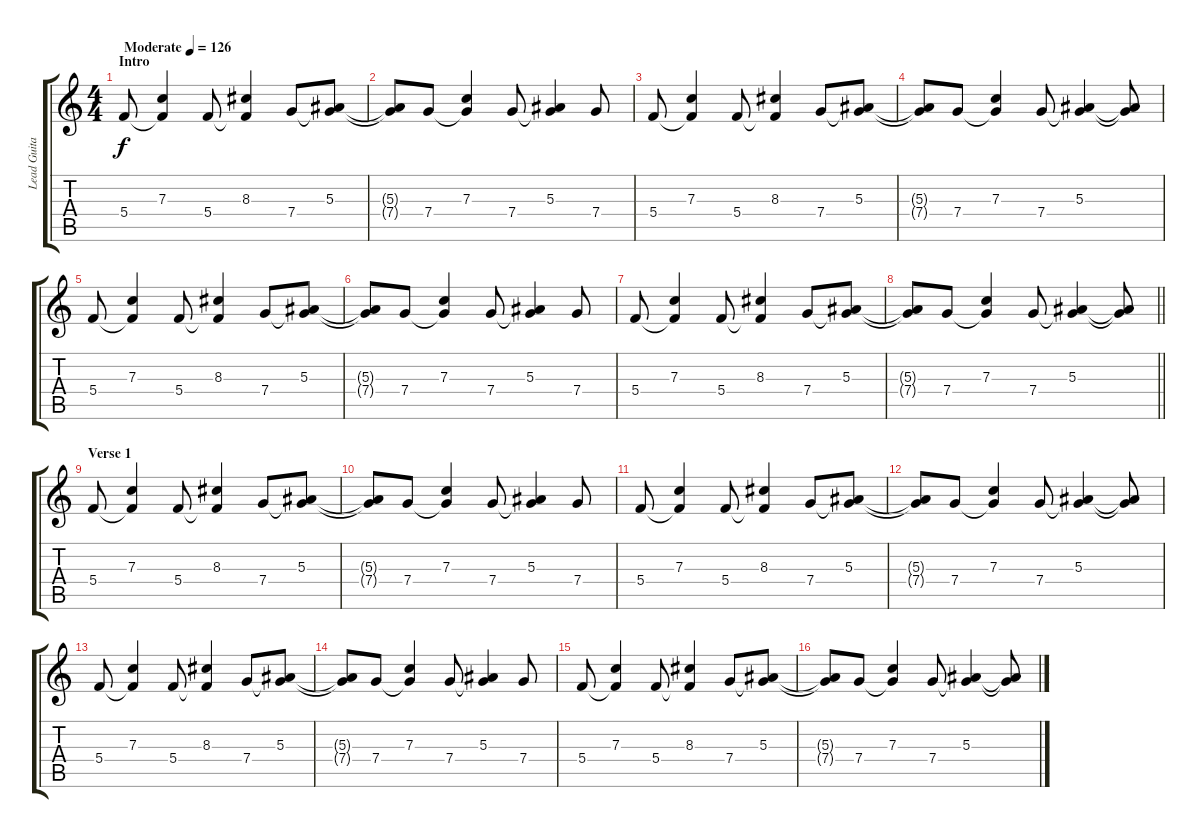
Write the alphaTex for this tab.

\track ("Lead Guitar (clean)" "Lead Guita") {instrument electricguitarclean}
\staff {score tabs}
\tuning (D4 A3 F3 C3 G2 C2) {hide}
\ts (4 4)
\section ("" "Intro")
\tempo (126 "Moderate")
\clef g2
\ks c
5.4.8{dy f instrument electricguitarclean} (7.3 5.4{t}).4 5.4.8 (8.3 5.4{t}).4 7.4.8 (5.3 7.4{t}).8 |
(5.3{t} 7.4{t}).8 7.4.8 (7.3 7.4{t}).4 7.4.8 (5.3 7.4{t}).4 7.4.8 |
5.4.8 (7.3 5.4{t}).4 5.4.8 (8.3 5.4{t}).4 7.4.8 (5.3 7.4{t}).8 |
(5.3{t} 7.4{t}).8 7.4.8 (7.3 7.4{t}).4 7.4.8 (5.3 7.4{t}).4 (5.3{t} 7.4{t}).8 |
5.4.8 (7.3 5.4{t}).4 5.4.8 (8.3 5.4{t}).4 7.4.8 (5.3 7.4{t}).8 |
(5.3{t} 7.4{t}).8 7.4.8 (7.3 7.4{t}).4 7.4.8 (5.3 7.4{t}).4 7.4.8 |
5.4.8 (7.3 5.4{t}).4 5.4.8 (8.3 5.4{t}).4 7.4.8 (5.3 7.4{t}).8 |
\barLineRight lightlight
(5.3{t} 7.4{t}).8 7.4.8 (7.3 7.4{t}).4 7.4.8 (5.3 7.4{t}).4 (5.3{t} 7.4{t}).8 |
\section ("" "Verse 1")
5.4.8 (7.3 5.4{t}).4 5.4.8 (8.3 5.4{t}).4 7.4.8 (5.3 7.4{t}).8 |
(5.3{t} 7.4{t}).8 7.4.8 (7.3 7.4{t}).4 7.4.8 (5.3 7.4{t}).4 7.4.8 |
5.4.8 (7.3 5.4{t}).4 5.4.8 (8.3 5.4{t}).4 7.4.8 (5.3 7.4{t}).8 |
(5.3{t} 7.4{t}).8 7.4.8 (7.3 7.4{t}).4 7.4.8 (5.3 7.4{t}).4 (5.3{t} 7.4{t}).8 |
5.4.8 (7.3 5.4{t}).4 5.4.8 (8.3 5.4{t}).4 7.4.8 (5.3 7.4{t}).8 |
(5.3{t} 7.4{t}).8 7.4.8 (7.3 7.4{t}).4 7.4.8 (5.3 7.4{t}).4 7.4.8 |
5.4.8 (7.3 5.4{t}).4 5.4.8 (8.3 5.4{t}).4 7.4.8 (5.3 7.4{t}).8 |
(5.3{t} 7.4{t}).8 7.4.8 (7.3 7.4{t}).4 7.4.8 (5.3 7.4{t}).4 (5.3{t} 7.4{t}).8
